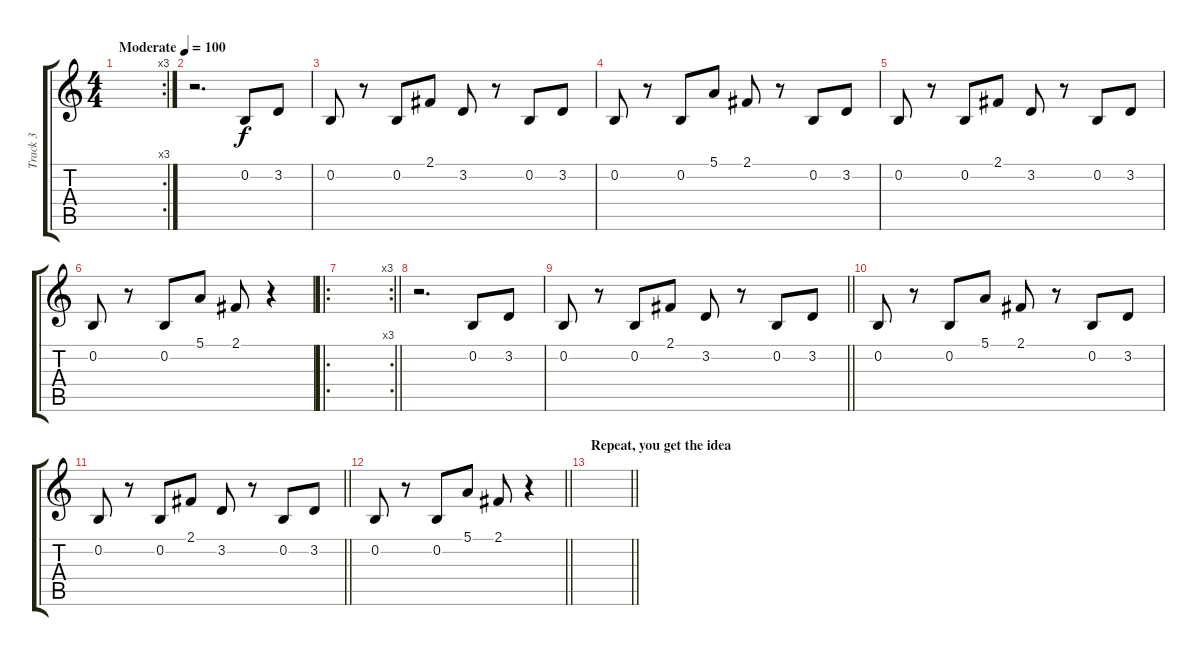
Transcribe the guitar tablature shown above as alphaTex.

\track ("Track 3" "Track 3") {instrument stringensemble1}
\staff {score tabs}
\tuning (E4 B3 G3 D3 A2 E2) {hide}
\rc 3
\ts (4 4)
\tempo (100 "Moderate")
\clef g2
\ks c
|
r.2{d} 0.2.8 3.2.8 |
0.2.8 r.8 0.2.8 2.1.8 3.2.8 r.8 0.2.8 3.2.8 |
0.2.8 r.8 0.2.8 5.1.8 2.1.8 r.8 0.2.8 3.2.8 |
0.2.8 r.8 0.2.8 2.1.8 3.2.8 r.8 0.2.8 3.2.8 |
0.2.8 r.8 0.2.8 5.1.8 2.1.8 r.4 |
\ro
\rc 3
\barLineRight lightlight
|
\section ("" "")
r.2{d} 0.2.8 3.2.8 |
\barLineRight lightlight
0.2.8 r.8 0.2.8 2.1.8 3.2.8 r.8 0.2.8 3.2.8 |
0.2.8 r.8 0.2.8 5.1.8 2.1.8 r.8 0.2.8 3.2.8 |
\barLineRight lightlight
0.2.8 r.8 0.2.8 2.1.8 3.2.8 r.8 0.2.8 3.2.8 |
\barLineRight lightlight
0.2.8 r.8 0.2.8 5.1.8 2.1.8 r.4 |
\section ("" "Repeat, you get the idea")
\barLineRight lightlight
